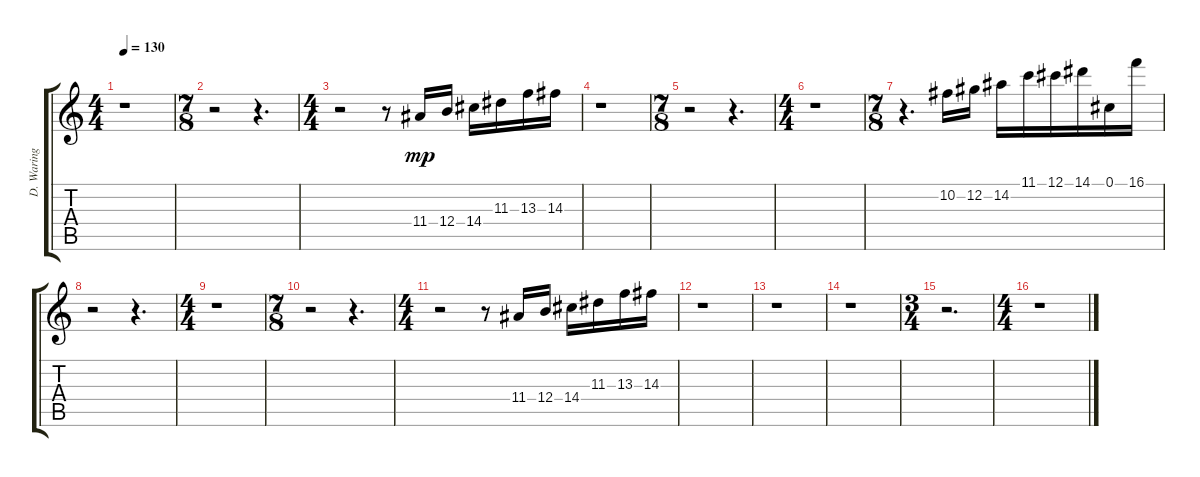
\track ("D. Waring Lead Gtr." "D. Waring ") {instrument distortionguitar}
\staff {score tabs}
\tuning (Db4 Ab3 E3 B2 Gb2 Db2) {hide}
\ts (4 4)
\tempo 130
\clef g2
\ks c
r.1{dy mp} |
\ts (7 8)
r.2 r.4{d} |
\ts (4 4)
r.2 r.8 11.4.16 12.4.16 14.4.16 11.3.16 13.3.16 14.3.16 |
r.1 |
\ts (7 8)
r.2 r.4{d} |
\ts (4 4)
r.1 |
\ts (7 8)
r.4{d} 10.2.16 12.2.16 14.2.16 11.1.16 12.1.16 14.1.16 0.1.16 16.1.16 |
r.2 r.4{d} |
\ts (4 4)
r.1 |
\ts (7 8)
r.2 r.4{d} |
\ts (4 4)
r.2 r.8 11.4.16 12.4.16 14.4.16 11.3.16 13.3.16 14.3.16 |
r.1 |
r.1 |
r.1 |
\ts (3 4)
r.2{d} |
\ts (4 4)
r.1
